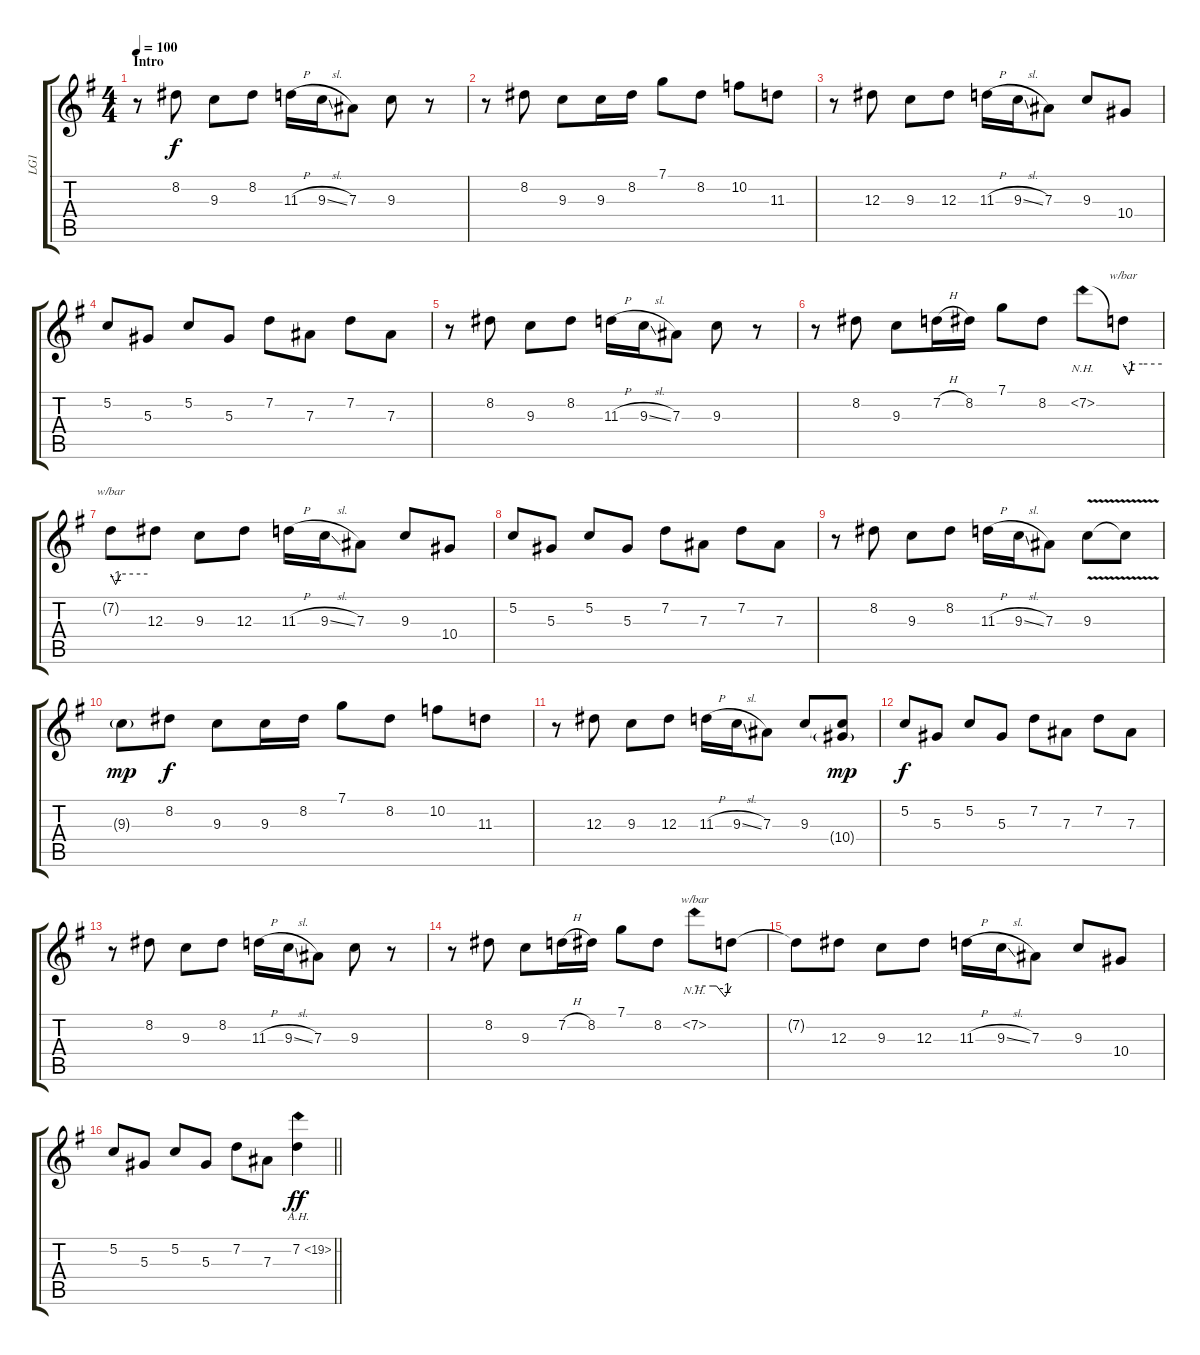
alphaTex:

\track ("LG1" "LG1") {instrument distortionguitar}
\staff {score tabs}
\tuning (C4 G3 Eb3 Bb2 F2 C2) {hide}
\ts (4 4)
\section ("" "Intro")
\tempo 100
\clef g2
\ks eminor
r.8{dy f instrument distortionguitar} 8.2.8 9.3.8 8.2.8 11.3{h}.16 9.3{sl}.16 7.3.8 9.3.8 r.8 |
r.8 8.2.8 9.3.8 9.3.16 8.2.16 7.1.8 8.2.8 10.2.8 11.3.8 |
r.8 12.3.8 9.3.8 12.3.8 11.3{h}.16 9.3{sl}.16 7.3.8 9.3.8 10.4.8 |
5.2.8 5.3.8 5.2.8 5.3.8 7.2.8 7.3.8 7.2.8 7.3.8 |
r.8 8.2.8 9.3.8 8.2.8 11.3{h}.16 9.3{sl}.16 7.3.8 9.3.8 r.8 |
r.8 8.2.8 9.3.8 7.2{h}.16 8.2.16 7.1.8 8.2.8 7.2{nh}.8 7.2{t}.8{tbe (custom default 0 0 9 -4 15 0 30 0 60 0)} |
7.2{t}.8{tbe (custom default 0 0 8 -4 16 0 60 0)} 12.3.8 9.3.8 12.3.8 11.3{h}.16 9.3{sl}.16 7.3.8 9.3.8 10.4.8 |
5.2.8 5.3.8 5.2.8 5.3.8 7.2.8 7.3.8 7.2.8 7.3.8 |
r.8 8.2.8 9.3.8 8.2.8 11.3{h}.16 9.3{sl}.16 7.3.8 9.3{v}.8 9.3{t}.8 |
9.3{g}.8{dy mp} 8.2.8{dy f} 9.3.8 9.3.16 8.2.16 7.1.8 8.2.8 10.2.8 11.3.8 |
r.8 12.3.8 9.3.8 12.3.8 11.3{h}.16 9.3{sl}.16 7.3.8 9.3.8 (9.3{t} 10.4{g}).8{dy mp} |
5.2.8{dy f} 5.3.8 5.2.8 5.3.8 7.2.8 7.3.8 7.2.8 7.3.8 |
r.8 8.2.8 9.3.8 8.2.8 11.3{h}.16 9.3{sl}.16 7.3.8 9.3.8 r.8 |
r.8 8.2.8 9.3.8 7.2{h}.16 8.2.16 7.1.8 8.2.8 7.2{nh}.8{tbe (custom default 0 0 30 0 36 0 50 -4 60 0)} 7.2{t}.8 |
7.2{t}.8 12.3.8 9.3.8 12.3.8 11.3{h}.16 9.3{sl}.16 7.3.8 9.3.8 10.4.8 |
\barLineRight lightlight
5.2.8 5.3.8 5.2.8 5.3.8 7.2.8 7.3.8 7.2{ah 12}.4{dy ff}
